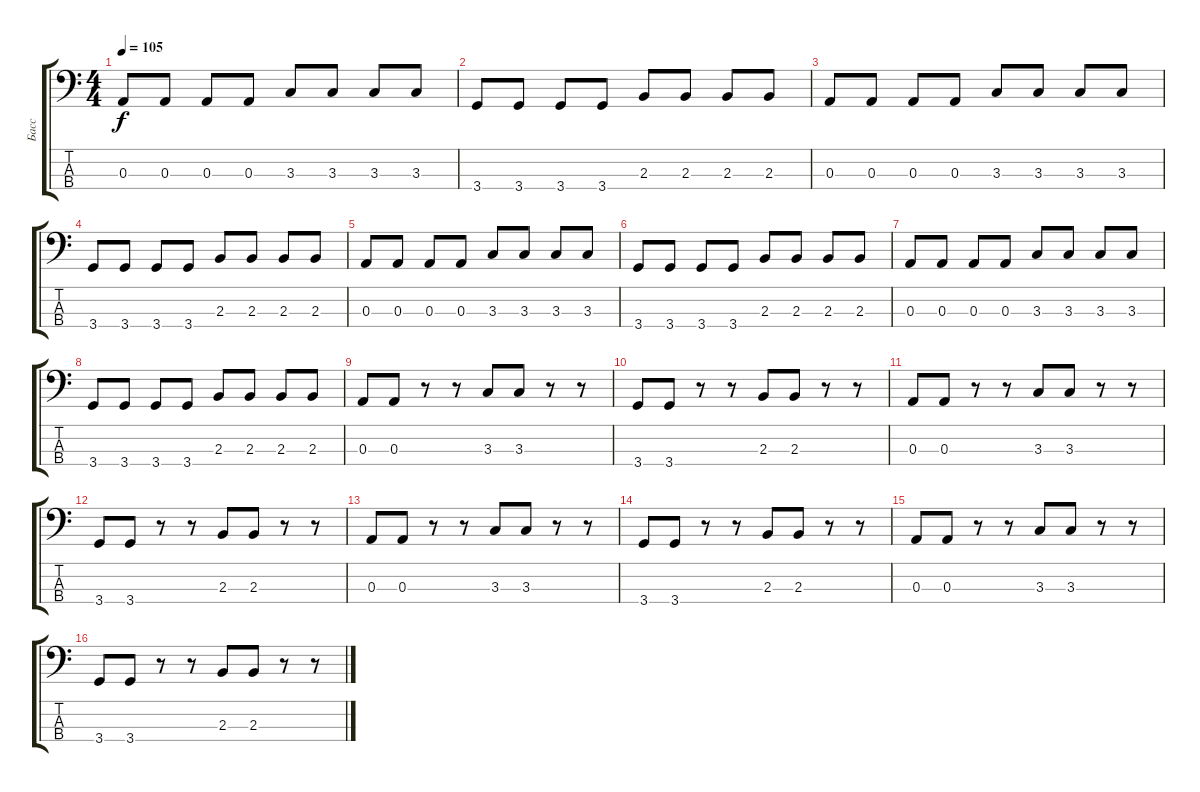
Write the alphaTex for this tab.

\track ("Басс" "Басс") {solo instrument electricbasspick}
\staff {score tabs}
\tuning (G2 D2 A1 E1) {hide}
\ts (4 4)
\tempo 105
\clef f4
\ks c
0.3.8{dy f} 0.3.8 0.3.8 0.3.8 3.3.8 3.3.8 3.3.8 3.3.8 |
3.4.8 3.4.8 3.4.8 3.4.8 2.3.8 2.3.8 2.3.8 2.3.8 |
0.3.8 0.3.8 0.3.8 0.3.8 3.3.8 3.3.8 3.3.8 3.3.8 |
3.4.8 3.4.8 3.4.8 3.4.8 2.3.8 2.3.8 2.3.8 2.3.8 |
0.3.8 0.3.8 0.3.8 0.3.8 3.3.8 3.3.8 3.3.8 3.3.8 |
3.4.8 3.4.8 3.4.8 3.4.8 2.3.8 2.3.8 2.3.8 2.3.8 |
0.3.8 0.3.8 0.3.8 0.3.8 3.3.8 3.3.8 3.3.8 3.3.8 |
3.4.8 3.4.8 3.4.8 3.4.8 2.3.8 2.3.8 2.3.8 2.3.8 |
0.3.8 0.3.8 r.8 r.8 3.3.8 3.3.8 r.8 r.8 |
3.4.8 3.4.8 r.8 r.8 2.3.8 2.3.8 r.8 r.8 |
0.3.8 0.3.8 r.8 r.8 3.3.8 3.3.8 r.8 r.8 |
3.4.8 3.4.8 r.8 r.8 2.3.8 2.3.8 r.8 r.8 |
0.3.8 0.3.8 r.8 r.8 3.3.8 3.3.8 r.8 r.8 |
3.4.8 3.4.8 r.8 r.8 2.3.8 2.3.8 r.8 r.8 |
0.3.8 0.3.8 r.8 r.8 3.3.8 3.3.8 r.8 r.8 |
3.4.8 3.4.8 r.8 r.8 2.3.8 2.3.8 r.8 r.8
